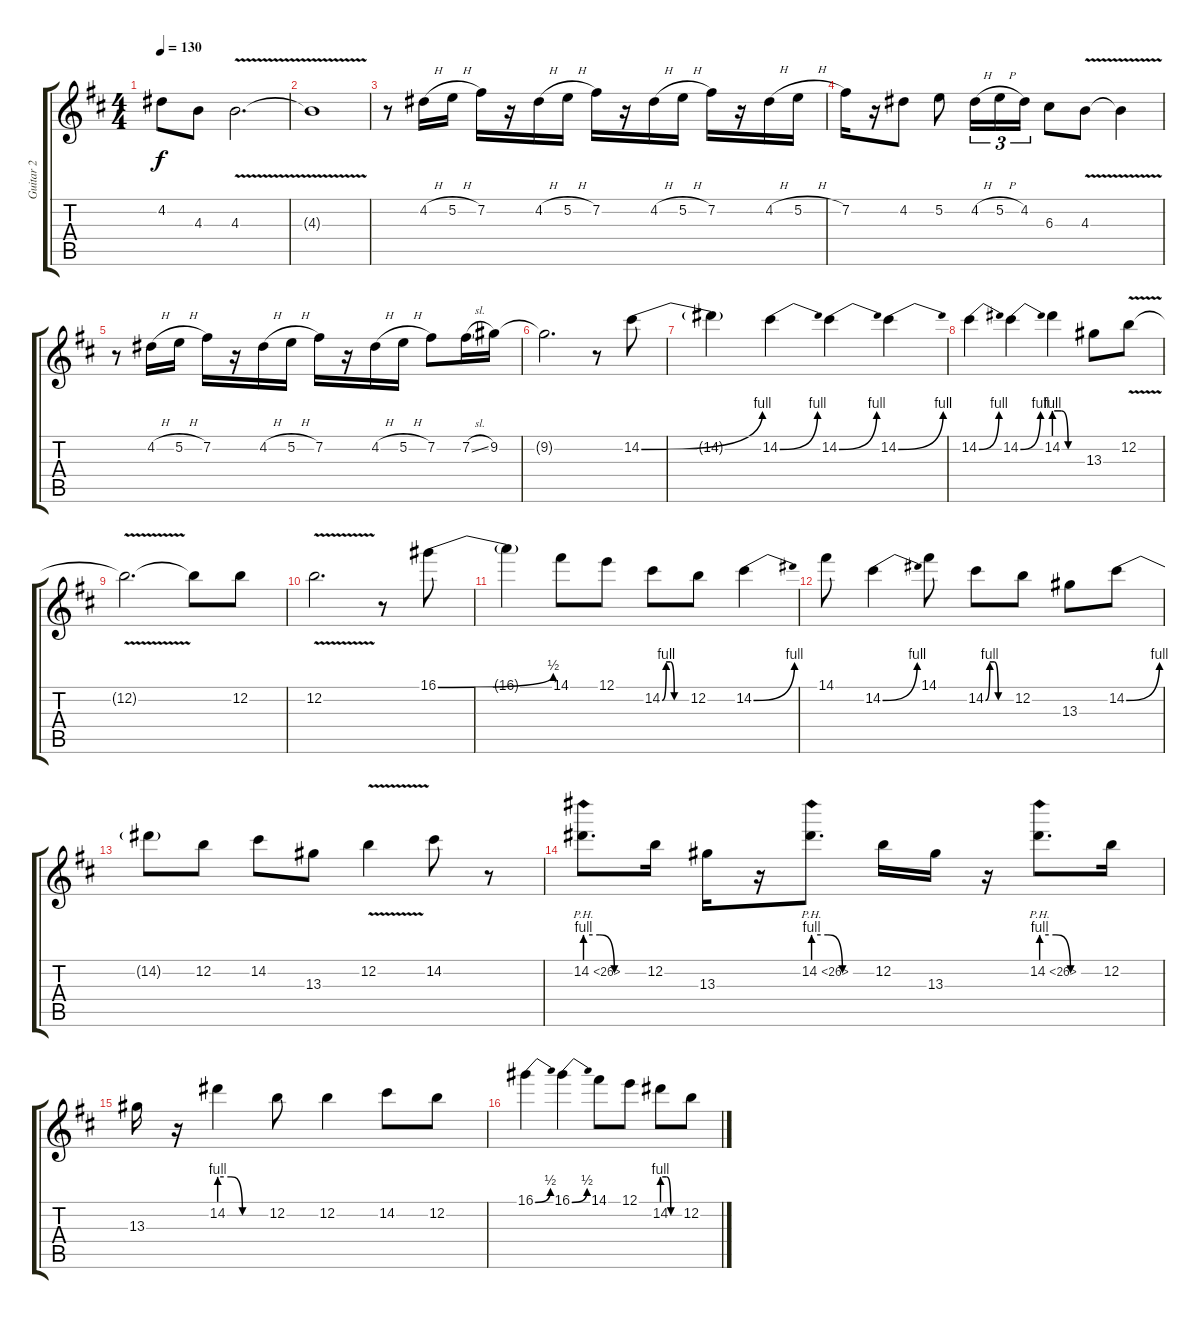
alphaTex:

\track ("Guitar 2" "Guitar 2") {instrument distortionguitar}
\staff {score tabs}
\tuning (E4 B3 G3 D3 A2 E2) {hide}
\ts (4 4)
\tempo 130
\clef g2
\ks d
4.2.8{dy f} 4.3.8 4.3{v}.2{d} |
4.3{t}.1 |
r.8 4.2{h}.16 5.2{h}.16 7.2.16 r.16 4.2{h}.16 5.2{h}.16 7.2.16 r.16 4.2{h}.16 5.2{h}.16 7.2.16 r.16 4.2{h}.16 5.2{h}.16 |
7.2.16 r.16 4.2.8 5.2.8 4.2{h}.16{tu (3 2)} 5.2{h}.16{tu (3 2)} 4.2.16{tu (3 2)} 6.3.8 4.3{v}.8 4.3{t}.4 |
r.8 4.2{h}.16 5.2{h}.16 7.2.16 r.16 4.2{h}.16 5.2{h}.16 7.2.16 r.16 4.2{h}.16 5.2{h}.16 7.2.8 7.2{sl}.16 9.2.16 |
9.2{t}.2{d} r.8 14.2{be (bend 0 0 60 4)}.8 |
14.2{t}.4 14.2{be (bend 0 0 60 4)}.4 14.2{be (bend 0 0 60 4)}.4 14.2{be (bend 0 0 60 4)}.4 |
14.2{be (bend 0 0 60 4)}.4 14.2{be (bend 0 0 60 4)}.4 14.2{be (custom 0 4 15 4 30 0 60 0)}.4 13.3.8 12.2{v}.8 |
12.2{t}.2{d} 12.2{t}.8 12.2.8 |
12.2{v}.2{d} r.8 16.1{be (bend 0 0 60 2)}.8 |
16.1{t}.4 14.1.8 12.1.8 14.2{be (custom 0 0 10 4 20 4 30 0 60 0)}.8 12.2.8 14.2{be (bend 0 0 60 4)}.4 |
14.1.8 14.2{be (bend 0 0 60 4)}.4 14.1.8 14.2{be (custom 0 0 10 4 20 4 30 0 60 0)}.8 12.2.8 13.3.8 14.2{be (bend 0 0 60 4)}.8 |
14.2{t}.8 12.2.8 14.2.8 13.3.8 12.2{v}.4 14.2.8 r.8 |
14.2{be (custom 0 4 15 4 30 0 60 0) ph 12}.8{d} 12.2.16 13.3.16 r.16 14.2{be (custom 0 4 15 4 30 0 60 0) ph 12}.8{d} 12.2.16 13.3.16 r.16 14.2{be (custom 0 4 15 4 30 0 60 0) ph 12}.8{d} 12.2.16 |
13.3.16 r.16 14.2{be (custom 0 4 15 4 30 0 60 0)}.4 12.2.8 12.2.4 14.2.8 12.2.8 |
16.1{be (bend 0 0 60 2)}.4 16.1{be (bend 0 0 60 2)}.4 14.1.8 12.1.8 14.2{be (custom 0 4 15 4 30 0 60 0)}.8 12.2.8
